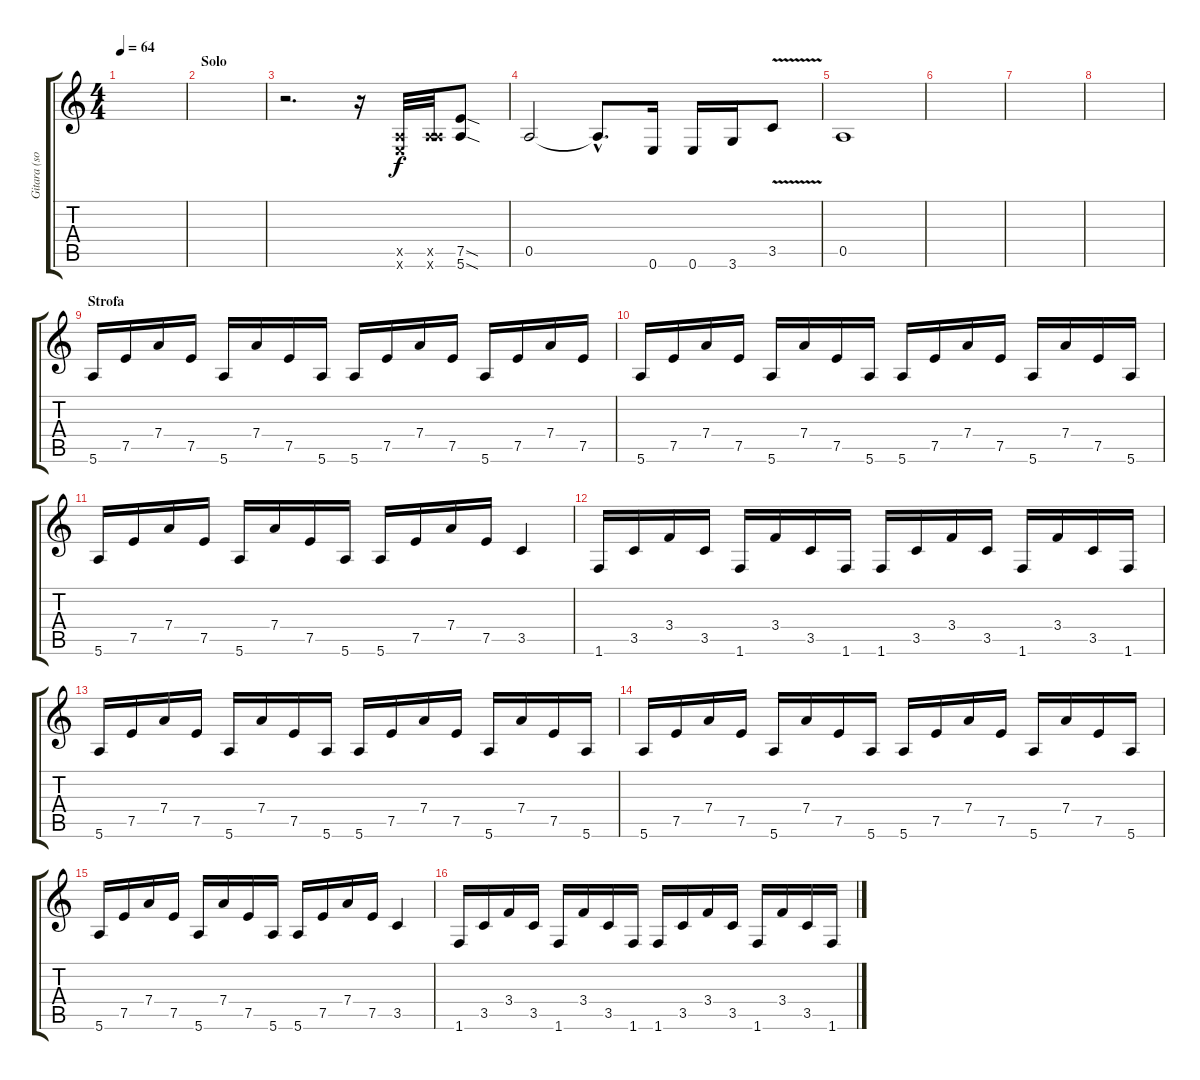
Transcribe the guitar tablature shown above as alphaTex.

\track ("Gitara (solo)" "Gitara (so") {instrument electricguitarjazz}
\staff {score tabs}
\tuning (E4 B3 G3 D3 A2 E2) {hide}
\ts (4 4)
\tempo 64
\clef g2
\ks c
|
\section ("" "Solo")
|
r.2{d volume 15 instrument distortionguitar} r.16 (0.5{x} 0.6{x}).32 (0.5{x} 5.6{x}).32 (7.5{sod} 5.6{sod}).8 |
0.5.2 0.5{hac t}.8{d} 0.6.16 0.6.16 3.6.16 3.5{v}.8 |
0.5.1 |
|
|
|
\section ("" "Strofa")
5.6.16{volume 9 instrument electricguitarjazz} 7.5.16 7.4.16 7.5.16 5.6.16 7.4.16 7.5.16 5.6.16 5.6.16 7.5.16 7.4.16 7.5.16 5.6.16 7.5.16 7.4.16 7.5.16 |
5.6.16 7.5.16 7.4.16 7.5.16 5.6.16 7.4.16 7.5.16 5.6.16 5.6.16 7.5.16 7.4.16 7.5.16 5.6.16 7.4.16 7.5.16 5.6.16 |
5.6.16 7.5.16 7.4.16 7.5.16 5.6.16 7.4.16 7.5.16 5.6.16 5.6.16 7.5.16 7.4.16 7.5.16 3.5.4 |
1.6.16 3.5.16 3.4.16 3.5.16 1.6.16 3.4.16 3.5.16 1.6.16 1.6.16 3.5.16 3.4.16 3.5.16 1.6.16 3.4.16 3.5.16 1.6.16 |
5.6.16 7.5.16 7.4.16 7.5.16 5.6.16 7.4.16 7.5.16 5.6.16 5.6.16 7.5.16 7.4.16 7.5.16 5.6.16 7.4.16 7.5.16 5.6.16 |
5.6.16 7.5.16 7.4.16 7.5.16 5.6.16 7.4.16 7.5.16 5.6.16 5.6.16 7.5.16 7.4.16 7.5.16 5.6.16 7.4.16 7.5.16 5.6.16 |
5.6.16 7.5.16 7.4.16 7.5.16 5.6.16 7.4.16 7.5.16 5.6.16 5.6.16 7.5.16 7.4.16 7.5.16 3.5.4 |
1.6.16 3.5.16 3.4.16 3.5.16 1.6.16 3.4.16 3.5.16 1.6.16 1.6.16 3.5.16 3.4.16 3.5.16 1.6.16 3.4.16 3.5.16 1.6.16
